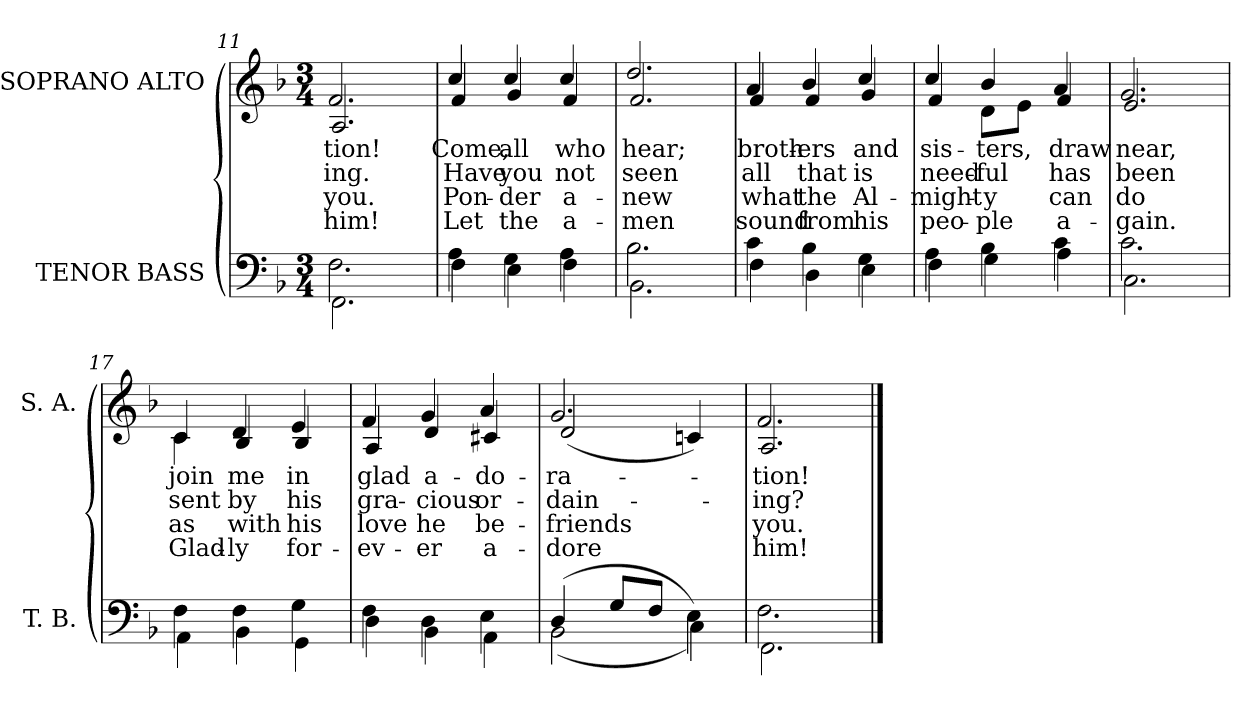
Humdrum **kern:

**kern	**kern	**text	**text	**text	**text
*part2	*part1	*part1	*part1	*part1	*part1
*staff2	*staff1	*staff1	*staff1	*staff1	*staff1
*I"TENOR BASS	*I"SOPRANO ALTO	*	*	*	*
*I'T. B.	*I'S. A.	*	*	*	*
*clefF4	*clefG2	*	*	*	*
*k[b-]	*k[b-]	*	*	*	*
*F:	*F:	*	*	*	*
*M3/4	*M3/4	*	*	*	*
=11	=11	=11	=11	=11	=11
*^	*	*	*	*	*
!	!	!	!LO:LY:b:color=#000000	!LO:LY:b:color=#000000	!LO:LY:b:color=#000000	!LO:LY:b:color=#000000
*	*	*^	*	*	*	*
2.Fi\	2.FFi\	2.fi/	2.Ai/	-tion!	-ing.	you.	him!
=12	=12	=12	=12	=12	=12	=12	=12
!	!	!	!	!LO:LY:b:color=#000000	!LO:LY:b:color=#000000	!LO:LY:b:color=#000000	!LO:LY:b:color=#000000
4Ai\	4Fi\	4cci/	4fi/	Come,	Have	Pon-	Let
!	!	!	!	!LO:LY:b:color=#000000	!LO:LY:b:color=#000000	!LO:LY:b:color=#000000	!LO:LY:b:color=#000000
4Gi\	4Ei\	4cci/	4gi/	all	you	-der	the
!	!	!	!	!LO:LY:b:color=#000000	!LO:LY:b:color=#000000	!LO:LY:b:color=#000000	!LO:LY:b:color=#000000
4Ai\	4Fi\	4cci/	4fi/	who	not	a-	a-
=13	=13	=13	=13	=13	=13	=13	=13
!	!	!	!	!LO:LY:b:color=#000000	!LO:LY:b:color=#000000	!LO:LY:b:color=#000000	!LO:LY:b:color=#000000
2.B-i\	2.BB-i\	2.ddi/	2.fi/	hear;	seen	-new	-men
=14	=14	=14	=14	=14	=14	=14	=14
!	!	!	!	!LO:LY:b:color=#000000	!LO:LY:b:color=#000000	!LO:LY:b:color=#000000	!LO:LY:b:color=#000000
4ci\	4Fi\	4ai/	4fi/	broth-	all	what	sound
!	!	!	!	!LO:LY:b:color=#000000	!LO:LY:b:color=#000000	!LO:LY:b:color=#000000	!LO:LY:b:color=#000000
4B-i\	4Di\	4b-i/	4fi/	-ers	that	the	from
!	!	!	!	!LO:LY:b:color=#000000	!LO:LY:b:color=#000000	!LO:LY:b:color=#000000	!LO:LY:b:color=#000000
4Gi\	4Ei\	4cci/	4gi/	and	is	Al-	his
!!LO:LB:g=z	!!
=15	=15	=15	=15	=15	=15	=15	=15
!	!	!	!	!LO:LY:b:color=#000000	!LO:LY:b:color=#000000	!LO:LY:b:color=#000000	!LO:LY:b:color=#000000
4Ai\	4Fi\	4cci/	4fi/	sis-	need-	-might-	peo-
!	!	!	!	!LO:LY:b:color=#000000	!LO:LY:b:color=#000000	!LO:LY:b:color=#000000	!LO:LY:b:color=#000000
4B-i\	4Gi\	4b-i/	8di\L	-ters,	-ful	-y	-ple
.	.	.	8ei\J	.	.	.	.
!	!	!	!	!LO:LY:b:color=#000000	!LO:LY:b:color=#000000	!LO:LY:b:color=#000000	!LO:LY:b:color=#000000
4ci\	4Ai\	4ai/	4fi/	draw	has	can	a-
=16	=16	=16	=16	=16	=16	=16	=16
!	!	!	!	!LO:LY:b:color=#000000	!LO:LY:b:color=#000000	!LO:LY:b:color=#000000	!LO:LY:b:color=#000000
2.ci\	2.Ci\	2.gi/	2.ei/	near,	been	do	-gain.
=17	=17	=17	=17	=17	=17	=17	=17
!	!	!	!	!LO:LY:b:color=#000000	!LO:LY:b:color=#000000	!LO:LY:b:color=#000000	!LO:LY:b:color=#000000
4Fi\	4AAi\	4ci/	4ci\	join	sent	as	Glad-
!	!	!	!	!LO:LY:b:color=#000000	!LO:LY:b:color=#000000	!LO:LY:b:color=#000000	!LO:LY:b:color=#000000
4Fi\	4BB-i\	4di/	4B-i/	me	by	with	-ly
!	!	!	!	!LO:LY:b:color=#000000	!LO:LY:b:color=#000000	!LO:LY:b:color=#000000	!LO:LY:b:color=#000000
4Gi\	4GGi\	4ei/	4B-i/	in	his	his	for-
=18	=18	=18	=18	=18	=18	=18	=18
!	!	!	!	!LO:LY:b:color=#000000	!LO:LY:b:color=#000000	!LO:LY:b:color=#000000	!LO:LY:b:color=#000000
4Fi\	4Di\	4fi/	4Ai/	glad	gra-	love	-ev-
!	!	!	!	!LO:LY:b:color=#000000	!LO:LY:b:color=#000000	!LO:LY:b:color=#000000	!LO:LY:b:color=#000000
4Di\	4BB-i\	4gi/	4di/	a-	-cious	he	-er
!	!	!	!	!LO:LY:b:color=#000000	!LO:LY:b:color=#000000	!LO:LY:b:color=#000000	!LO:LY:b:color=#000000
4Ei\	4AAi\	4ai/	4c#Xi/	-do-	or-	be-	a-
=19	=19	=19	=19	=19	=19	=19	=19
!	!	!	!	!LO:LY:b:color=#000000	!LO:LY:b:color=#000000	!LO:LY:b:color=#000000	!LO:LY:b:color=#000000
(4Di/	(2BB-i\	2.gi/	(2di/	-ra-	-dain-	-friends	-dore
8Gi/L	.	.	.	.	.	.	.
8Fi/J	.	.	.	.	.	.	.
4Ei\)	4Ci\)	.	4cni/)	.	.	.	.
=20	=20	=20	=20	=20	=20	=20	=20
!	!	!	!	!LO:LY:b:color=#000000	!LO:LY:b:color=#000000	!LO:LY:b:color=#000000	!LO:LY:b:color=#000000
2.Fi\	2.FFi\	2.fi/	2.Ai/	-tion!	-ing?	you.	him!
*v	*v	*	*	*	*	*	*
*	*v	*v	*	*	*	*
==	==	==	==	==	==
*-	*-	*-	*-	*-	*-
